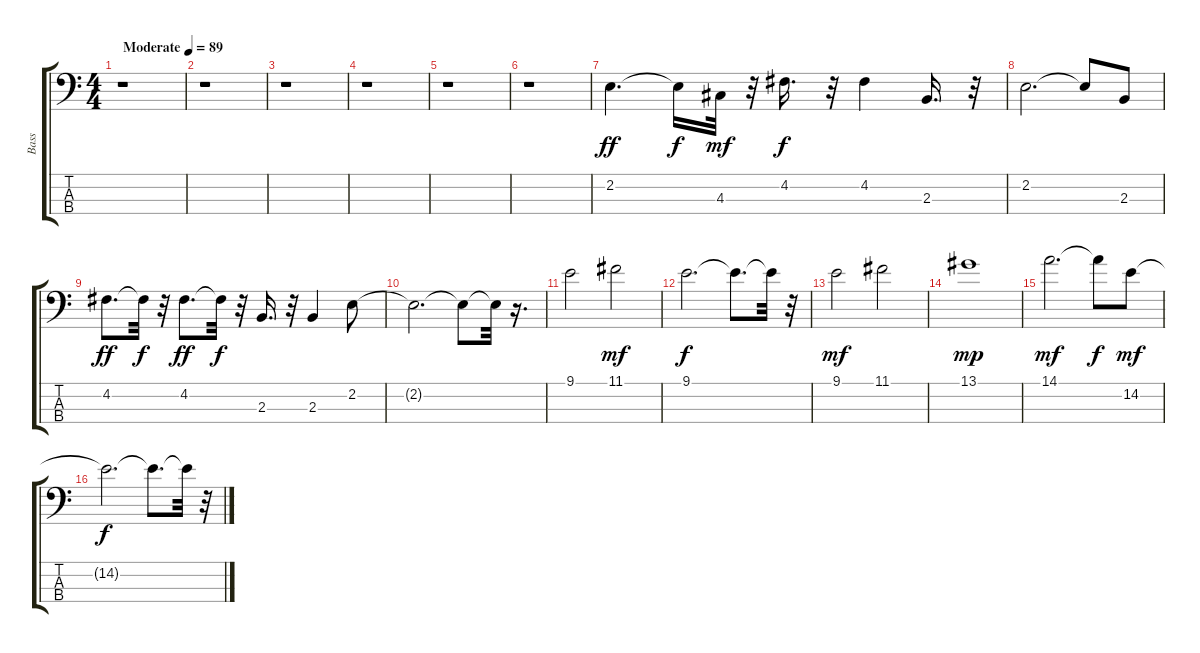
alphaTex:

\track ("Bass" "Bass") {instrument electricbassfinger}
\staff {score tabs}
\tuning (G2 D2 A1 E1) {hide}
\ts (4 4)
\tempo (89 "Moderate")
\clef f4
\ks c
r.1{dy ff instrument electricbassfinger} |
r.1 |
r.1 |
r.1 |
r.1 |
r.1 |
2.2.4{d} 2.2{t}.16{dy f} 4.3.32{dy mf} r.32 4.2.16{d dy f} r.32 4.2.4 2.3.16{d} r.32 |
2.2.2{d} 2.2{t}.8 2.3.8 |
4.2.8{d dy ff} 4.2{t}.32{dy f} r.32 4.2.8{d dy ff} 4.2{t}.32{dy f} r.32 2.3.16{d} r.32 2.3.4 2.2.8 |
2.2{t}.2{d} 2.2{t}.8 2.2{t}.32 r.16{d} |
9.1.2 11.1.2{dy mf} |
9.1.2{d dy f} 9.1{t}.8{d} 9.1{t}.32 r.32 |
9.1.2{dy mf} 11.1.2 |
13.1.1{dy mp} |
14.1.2{d dy mf} 14.1{t}.8{dy f} 14.2.8{dy mf} |
14.2{t}.2{d dy f} 14.2{t}.8{d} 14.2{t}.32 r.32
